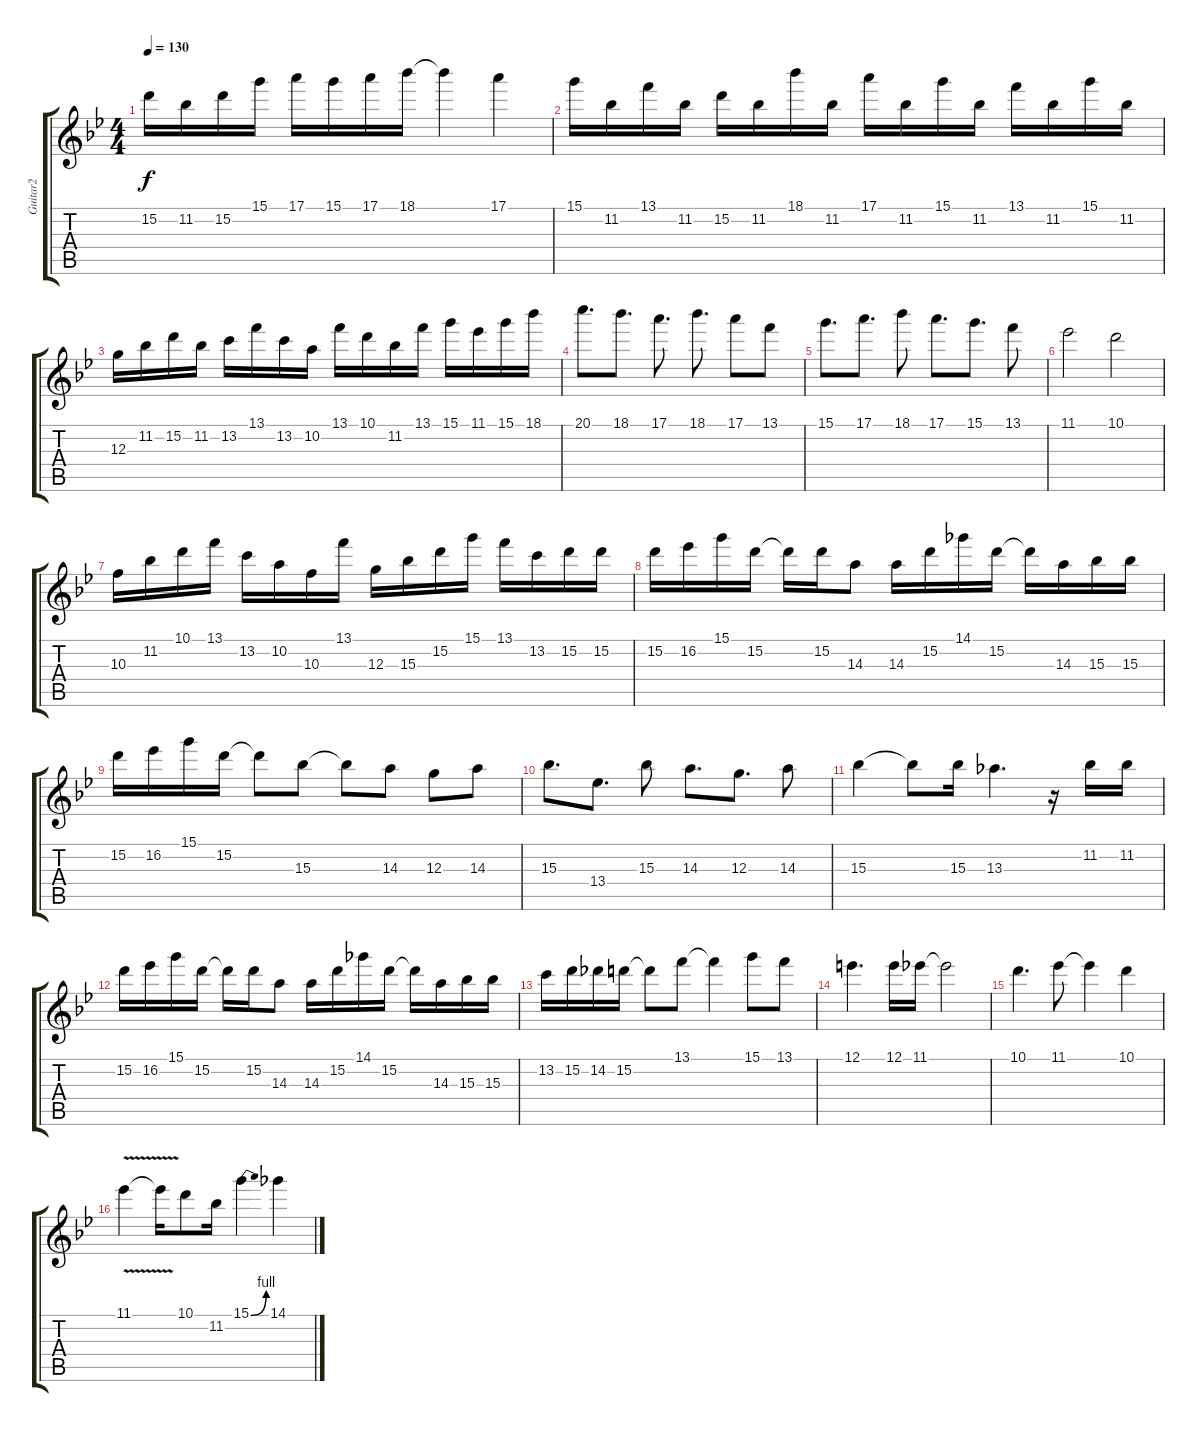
\track ("Guitar2" "Guitar2") {instrument overdrivenguitar}
\staff {score tabs}
\tuning (E4 B3 G3 D3 A2 E2) {hide}
\ts (4 4)
\tempo 130
\clef g2
\ks bb
15.2.16{dy f} 11.2.16 15.2.16 15.1.16 17.1.16 15.1.16 17.1.16 18.1.16 18.1{t}.4 17.1.4 |
15.1.16 11.2.16 13.1.16 11.2.16 15.2.16 11.2.16 18.1.16 11.2.16 17.1.16 11.2.16 15.1.16 11.2.16 13.1.16 11.2.16 15.1.16 11.2.16 |
12.3.16 11.2.16 15.2.16 11.2.16 13.2.16 13.1.16 13.2.16 10.2.16 13.1.16 10.1.16 11.2.16 13.1.16 15.1.16 11.1.16 15.1.16 18.1.16 |
20.1.8{d} 18.1.8{d} 17.1.8{d} 18.1.8{d} 17.1.8 13.1.8 |
15.1.8{d} 17.1.8{d} 18.1.8 17.1.8{d} 15.1.8{d} 13.1.8 |
11.1.2 10.1.2 |
10.3.16 11.2.16 10.1.16 13.1.16 13.2.16 10.2.16 10.3.16 13.1.16 12.3.16 15.3.16 15.2.16 15.1.16 13.1.16 13.2.16 15.2.16 15.2.16 |
15.2.16 16.2.16 15.1.16 15.2.16 15.2{t}.16 15.2.16 14.3.8 14.3.16 15.2.16 14.1.16 15.2.16 15.2{t}.16 14.3.16 15.3.16 15.3.16 |
15.2.16 16.2.16 15.1.16 15.2.16 15.2{t}.8 15.3.8 15.3{t}.8 14.3.8 12.3.8 14.3.8 |
15.3.8{d} 13.4.8{d} 15.3.8 14.3.8{d} 12.3.8{d} 14.3.8 |
15.3.4 15.3{t}.8 15.3.16 13.3.4{d} r.16 11.2.16 11.2.16 |
15.2.16 16.2.16 15.1.16 15.2.16 15.2{t}.16 15.2.16 14.3.8 14.3.16 15.2.16 14.1.16 15.2.16 15.2{t}.16 14.3.16 15.3.16 15.3.16 |
13.2.16 15.2.16 14.2.16 15.2.16 15.2{t}.8 13.1.8 13.1{t}.4 15.1.8 13.1.8 |
12.1.4{d} 12.1.16 11.1.16 11.1{t}.2 |
10.1.4{d} 11.1.8 11.1{t}.4 10.1.4 |
11.1{v}.4 11.1{t}.16 10.1.8 11.2.16 15.1{be (bend 0 0 60 4)}.4 14.1.4
